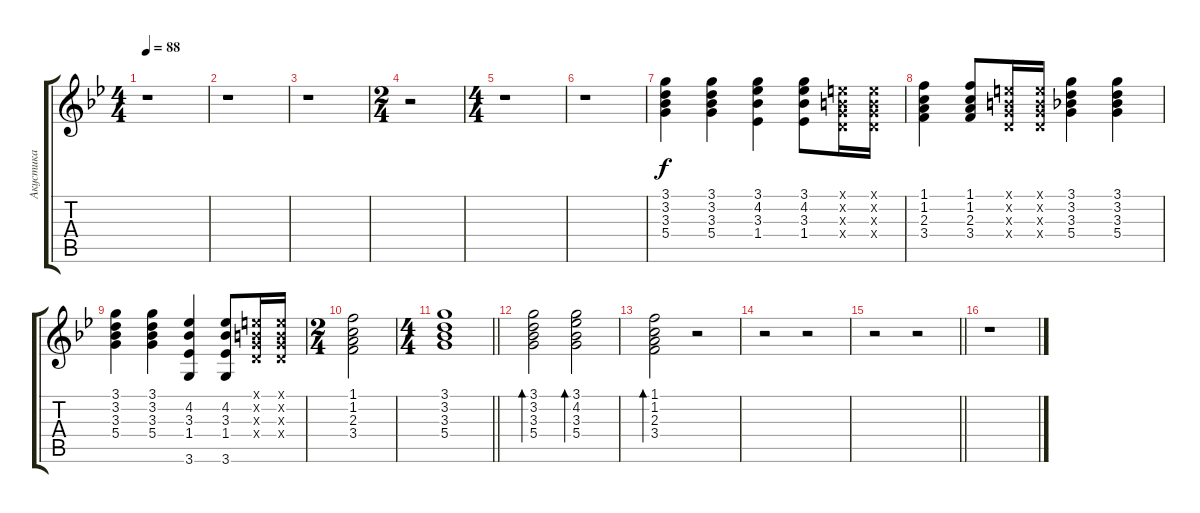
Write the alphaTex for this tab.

\track ("Акустика" "Акустика") {instrument acousticguitarsteel}
\staff {score tabs}
\tuning (E4 B3 G3 D3 A2 E2) {hide}
\ts (4 4)
\tempo 88
\clef g2
\ks bb
r.1{dy f instrument acousticguitarsteel} |
r.1 |
r.1 |
\ts (2 4)
r.2 |
\ts (4 4)
r.1 |
r.1 |
(3.1 3.2 3.3 5.4).4 (3.1 3.2 3.3 5.4).4 (3.1 4.2 3.3 1.4).4 (3.1 4.2 3.3 1.4).8 (0.1{x} 0.2{x} 0.3{x} 0.4{x}).16 (0.1{x} 0.2{x} 0.3{x} 0.4{x}).16 |
(1.1 1.2 2.3 3.4).4 (1.1 1.2 2.3 3.4).8 (0.1{x} 0.2{x} 0.3{x} 0.4{x}).16 (0.1{x} 0.2{x} 0.3{x} 0.4{x}).16 (3.1 3.2 3.3 5.4).4 (3.1 3.2 3.3 5.4).4 |
(3.1 3.2 3.3 5.4).4 (3.1 3.2 3.3 5.4).4 (4.2 3.3 1.4 3.6).4 (4.2 3.3 1.4 3.6).8 (0.1{x} 0.2{x} 0.3{x} 0.4{x}).16 (0.1{x} 0.2{x} 0.3{x} 0.4{x}).16 |
\ts (2 4)
(1.1 1.2 2.3 3.4).2 |
\ts (4 4)
\barLineRight lightlight
(3.1 3.2 3.3 5.4).1 |
(3.1 3.2 3.3 5.4).2{bd 120 instrument acousticguitarsteel} (3.1 4.2 3.3 5.4).2{bd 120} |
(1.1 1.2 2.3 3.4).2{bd 120} r.2 |
r.2 r.2 |
\barLineRight lightlight
r.2 r.2 |
r.1
